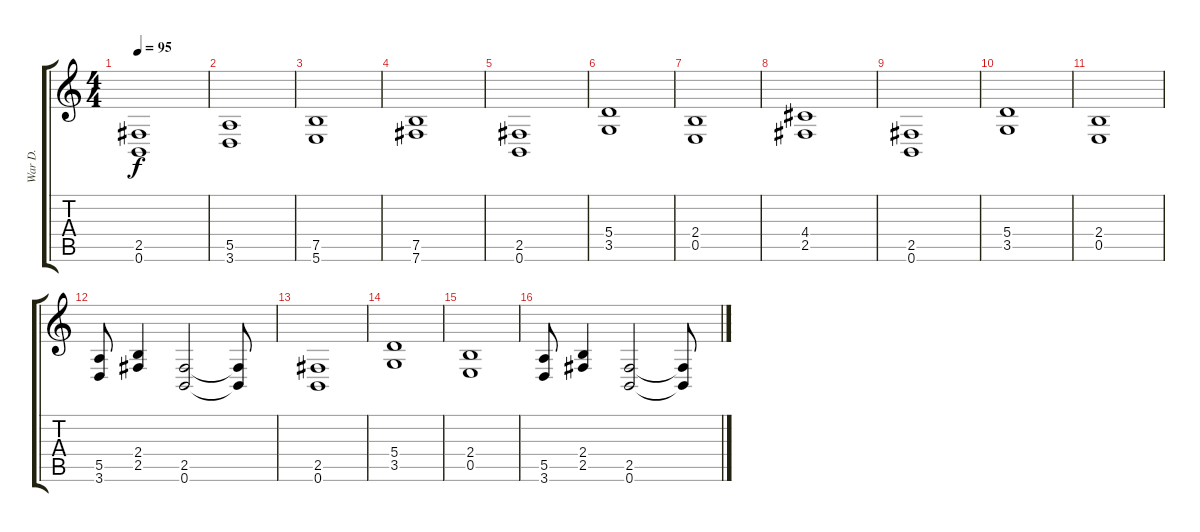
\track ("War D." "War D.") {instrument distortionguitar}
\staff {score tabs}
\tuning (B3 Gb3 D3 A2 E2 B1) {hide}
\ts (4 4)
\tempo 95
\clef g2
\ks c
(2.5 0.6).1{dy f} |
(5.5 3.6).1 |
(7.5 5.6).1 |
(7.5 7.6).1 |
(2.5 0.6).1 |
(5.4 3.5).1 |
(2.4 0.5).1 |
(4.4 2.5).1 |
(2.5 0.6).1 |
(5.4 3.5).1 |
(2.4 0.5).1 |
(5.5 3.6).8 (2.4 2.5).4 (2.5 0.6).2 (2.5{t} 0.6{t}).8 |
(2.5 0.6).1 |
(5.4 3.5).1 |
(2.4 0.5).1 |
(5.5 3.6).8 (2.4 2.5).4 (2.5 0.6).2 (2.5{t} 0.6{t}).8
